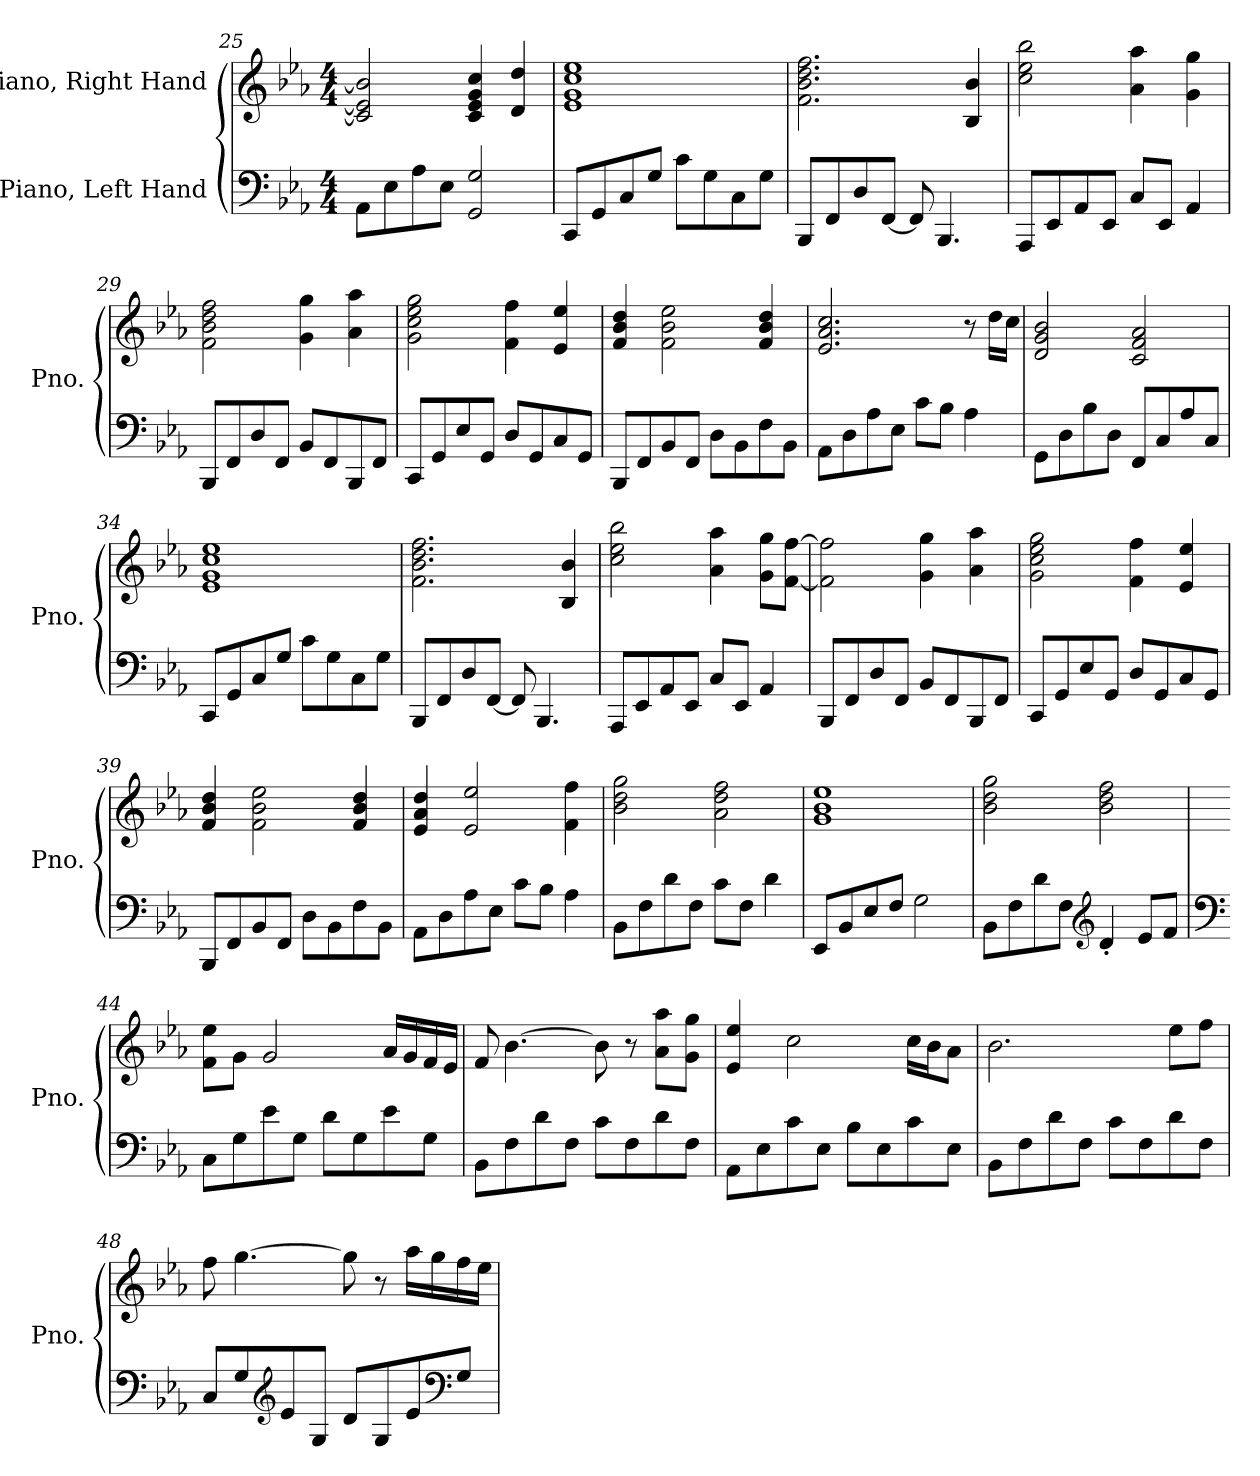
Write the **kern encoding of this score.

**kern	**kern
*part2	*part1
*staff2	*staff1
*I"Piano, Left Hand	*I"Piano, Right Hand
*I'Pno.	*I'Pno.
*clefF4	*clefG2
*k[b-e-a-]	*k[b-e-a-]
*M4/4	*M4/4
=25	=25
8AA-\L	2c/] 2e-/] 2b-/]
8E-\	.
8A-\	.
8E-\J	.
2GG/ 2G/	4c/ 4e-/ 4g/ 4cc/
.	4d/ 4dd/
=26	=26
8CC/L	1e- 1g 1cc 1ee-
8GG/	.
8C/	.
8G/J	.
8c\L	.
8G\	.
8C\	.
8G\J	.
=27	=27
8BBB-/L	2.f\ 2.b-\ 2.dd\ 2.ff\
8FF/	.
8D/	.
[8FF/J	.
8FF/]	.
4.BBB-/	.
.	4B-/ 4b-/
=28	=28
8AAA-/L	2cc\ 2ee-\ 2bb-\
8EE-/	.
8AA-/	.
8EE-/J	.
8C/L	4a-\ 4aa-\
8EE-/J	.
4AA-/	4g\ 4gg\
!!LO:PB:g=z
=29	=29
8BBB-/L	2f\ 2b-\ 2dd\ 2ff\
8FF/	.
8D/	.
8FF/J	.
8BB-/L	4g\ 4gg\
8FF/	.
8BBB-/	4a-\ 4aa-\
8FF/J	.
=30	=30
8CC/L	2g\ 2cc\ 2ee-\ 2gg\
8GG/	.
8E-/	.
8GG/J	.
8D/L	4f\ 4ff\
8GG/	.
8C/	4e-/ 4ee-/
8GG/J	.
=31	=31
8BBB-/L	4f/ 4b-/ 4dd/
8FF/	.
8BB-/	2f\ 2b-\ 2ee-\
8FF/J	.
8D\L	.
8BB-\	.
8F\	4f/ 4b-/ 4dd/
8BB-\J	.
=32	=32
8AA-\L	2.e-/ 2.a-/ 2.cc/
8D\	.
8A-\	.
8E-\J	.
8c\L	.
8B-\J	.
4A-\	8r
.	16dd\LL
.	16cc\JJ
=33	=33
8GG\L	2d/ 2g/ 2b-/
8D\	.
8B-\	.
8D\J	.
8FF/L	2c/ 2f/ 2a-/
8C/	.
8A-/	.
8C/J	.
!!LO:LB:g=z
=34	=34
8CC/L	1e- 1g 1cc 1ee-
8GG/	.
8C/	.
8G/J	.
8c\L	.
8G\	.
8C\	.
8G\J	.
=35	=35
8BBB-/L	2.f\ 2.b-\ 2.dd\ 2.ff\
8FF/	.
8D/	.
[8FF/J	.
8FF/]	.
4.BBB-/	.
.	4B-/ 4b-/
=36	=36
8AAA-/L	2cc\ 2ee-\ 2bb-\
8EE-/	.
8AA-/	.
8EE-/J	.
8C/L	4a-\ 4aa-\
8EE-/J	.
4AA-/	8g\ 8gg\L
.	[8f\ [8ff\J
=37	=37
8BBB-/L	2f\] 2ff\]
8FF/	.
8D/	.
8FF/J	.
8BB-/L	4g\ 4gg\
8FF/	.
8BBB-/	4a-\ 4aa-\
8FF/J	.
=38	=38
8CC/L	2g\ 2cc\ 2ee-\ 2gg\
8GG/	.
8E-/	.
8GG/J	.
8D/L	4f\ 4ff\
8GG/	.
8C/	4e-/ 4ee-/
8GG/J	.
!!LO:LB:g=z
=39	=39
8BBB-/L	4f/ 4b-/ 4dd/
8FF/	.
8BB-/	2f\ 2b-\ 2ee-\
8FF/J	.
8D\L	.
8BB-\	.
8F\	4f/ 4b-/ 4dd/
8BB-\J	.
=40	=40
8AA-\L	4e-/ 4a-/ 4dd/
8D\	.
8A-\	2e-/ 2ee-/
8E-\J	.
8c\L	.
8B-\J	.
4A-\	4f\ 4ff\
=41	=41
8BB-\L	2b-\ 2dd\ 2gg\
8F\	.
8d\	.
8F\J	.
8c\L	2a-\ 2dd\ 2ff\
8F\J	.
4d\	.
=42	=42
8EE-/L	1g 1b- 1ee-
8BB-/	.
8E-/	.
8F/J	.
2G\	.
=43	=43
8BB-\L	2b-\ 2dd\ 2gg\
8F\	.
8d\	.
8F\J	.
*clefG2	*
4d'/	2b-\ 2dd\ 2ff\
8e-/L	.
8f/J	.
!!LO:LB:g=z
=44	=44
*clefF4	*
8C\L	8f\ 8ee-\L
8G\	8g\J
8e-\	2g/
8G\J	.
8d\L	.
8G\	.
8e-\	16a-/LL
.	16g/
8G\J	16f/
.	16e-/JJ
=45	=45
8BB-\L	8f/
8F\	[4.b-\
8d\	.
8F\J	.
8c\L	8b-\]
8F\	8r
8d\	8a-\ 8aa-\L
8F\J	8g\ 8gg\J
=46	=46
8AA-\L	4e-/ 4ee-/
8E-\	.
8c\	2cc\
8E-\J	.
8B-\L	.
8E-\	.
8c\	16cc\LL
.	16b-\J
8E-\J	8a-\J
=47	=47
8BB-\L	2.b-\
8F\	.
8d\	.
8F\J	.
8c\L	.
8F\	.
8d\	8ee-\L
8F\J	8ff\J
!!LO:LB:g=z
=48	=48
8C/L	8ff\
8G/	[4.gg\
*clefG2	*
8e-/	.
8G/J	.
8d/L	8gg\]
8G/	8r
8e-/	16aa-\LL
.	16gg\
*clefF4	*
8G/J	16ff\
.	16ee-\JJ
=	=
*-	*-
